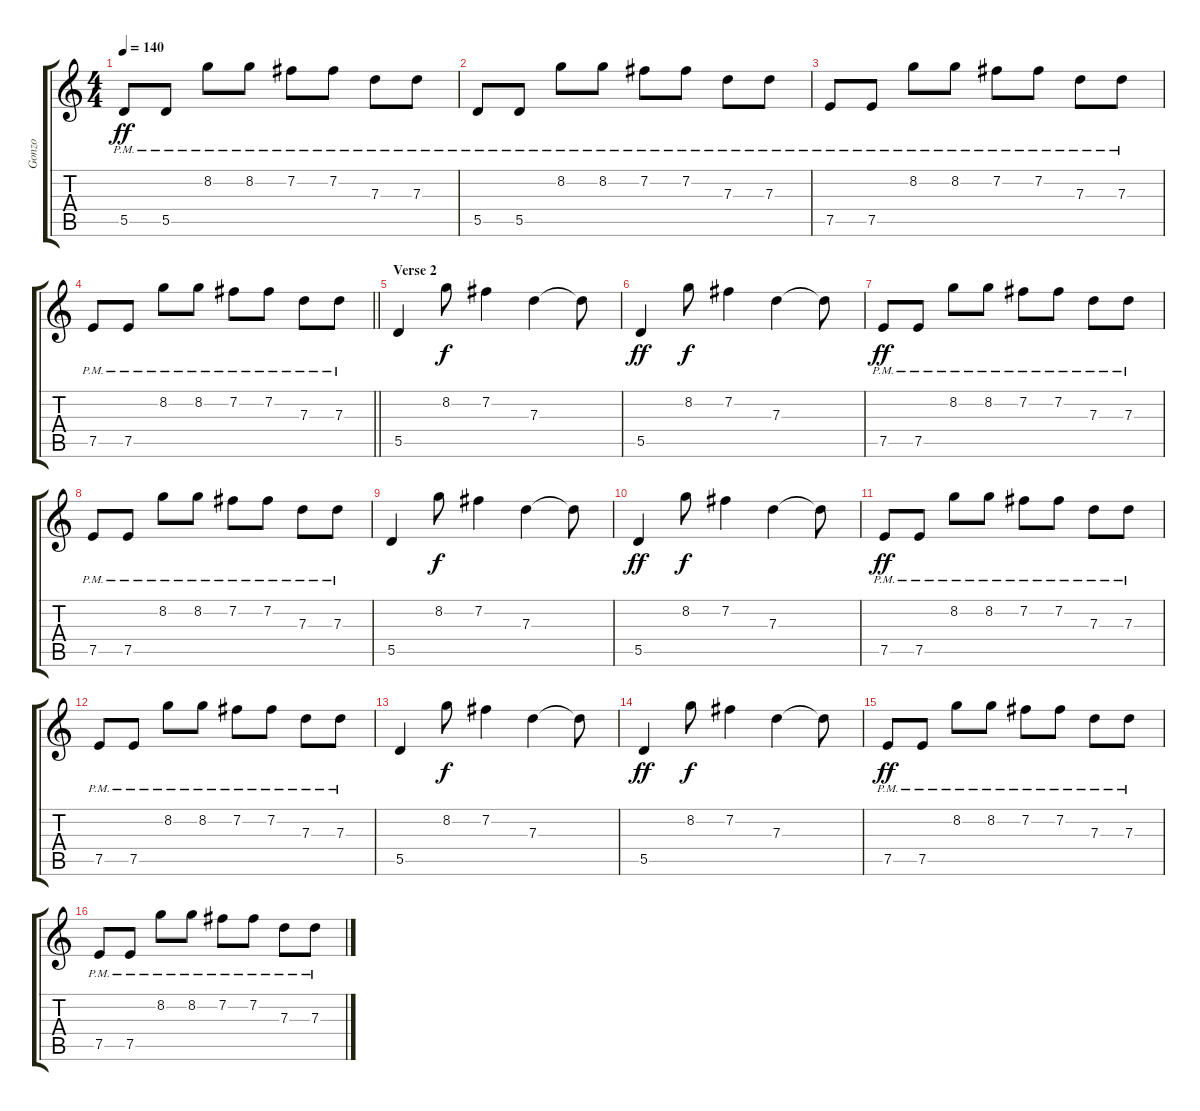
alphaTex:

\track ("Gonzo" "Gonzo") {instrument overdrivenguitar}
\staff {score tabs}
\tuning (E4 B3 G3 D3 A2 E2) {hide}
\ts (4 4)
\tempo 140
\clef g2
\ks c
5.5{pm}.8{dy ff} 5.5{pm}.8 8.2{pm}.8 8.2{pm}.8 7.2{pm}.8 7.2{pm}.8 7.3{pm}.8 7.3{pm}.8 |
5.5{pm}.8 5.5{pm}.8 8.2{pm}.8 8.2{pm}.8 7.2{pm}.8 7.2{pm}.8 7.3{pm}.8 7.3{pm}.8 |
7.5{pm}.8 7.5{pm}.8 8.2{pm}.8 8.2{pm}.8 7.2{pm}.8 7.2{pm}.8 7.3{pm}.8 7.3{pm}.8 |
\barLineRight lightlight
7.5{pm}.8 7.5{pm}.8 8.2{pm}.8 8.2{pm}.8 7.2{pm}.8 7.2{pm}.8 7.3{pm}.8 7.3{pm}.8 |
\section ("" "Verse 2")
5.5.4 8.2.8{dy f} 7.2.4 7.3.4 7.3{t}.8 |
5.5.4{dy ff} 8.2.8{dy f} 7.2.4 7.3.4 7.3{t}.8 |
7.5{pm}.8{dy ff} 7.5{pm}.8 8.2{pm}.8 8.2{pm}.8 7.2{pm}.8 7.2{pm}.8 7.3{pm}.8 7.3{pm}.8 |
7.5{pm}.8 7.5{pm}.8 8.2{pm}.8 8.2{pm}.8 7.2{pm}.8 7.2{pm}.8 7.3{pm}.8 7.3{pm}.8 |
5.5.4 8.2.8{dy f} 7.2.4 7.3.4 7.3{t}.8 |
5.5.4{dy ff} 8.2.8{dy f} 7.2.4 7.3.4 7.3{t}.8 |
7.5{pm}.8{dy ff} 7.5{pm}.8 8.2{pm}.8 8.2{pm}.8 7.2{pm}.8 7.2{pm}.8 7.3{pm}.8 7.3{pm}.8 |
7.5{pm}.8 7.5{pm}.8 8.2{pm}.8 8.2{pm}.8 7.2{pm}.8 7.2{pm}.8 7.3{pm}.8 7.3{pm}.8 |
5.5.4 8.2.8{dy f} 7.2.4 7.3.4 7.3{t}.8 |
5.5.4{dy ff} 8.2.8{dy f} 7.2.4 7.3.4 7.3{t}.8 |
7.5{pm}.8{dy ff} 7.5{pm}.8 8.2{pm}.8 8.2{pm}.8 7.2{pm}.8 7.2{pm}.8 7.3{pm}.8 7.3{pm}.8 |
7.5{pm}.8 7.5{pm}.8 8.2{pm}.8 8.2{pm}.8 7.2{pm}.8 7.2{pm}.8 7.3{pm}.8 7.3{pm}.8
